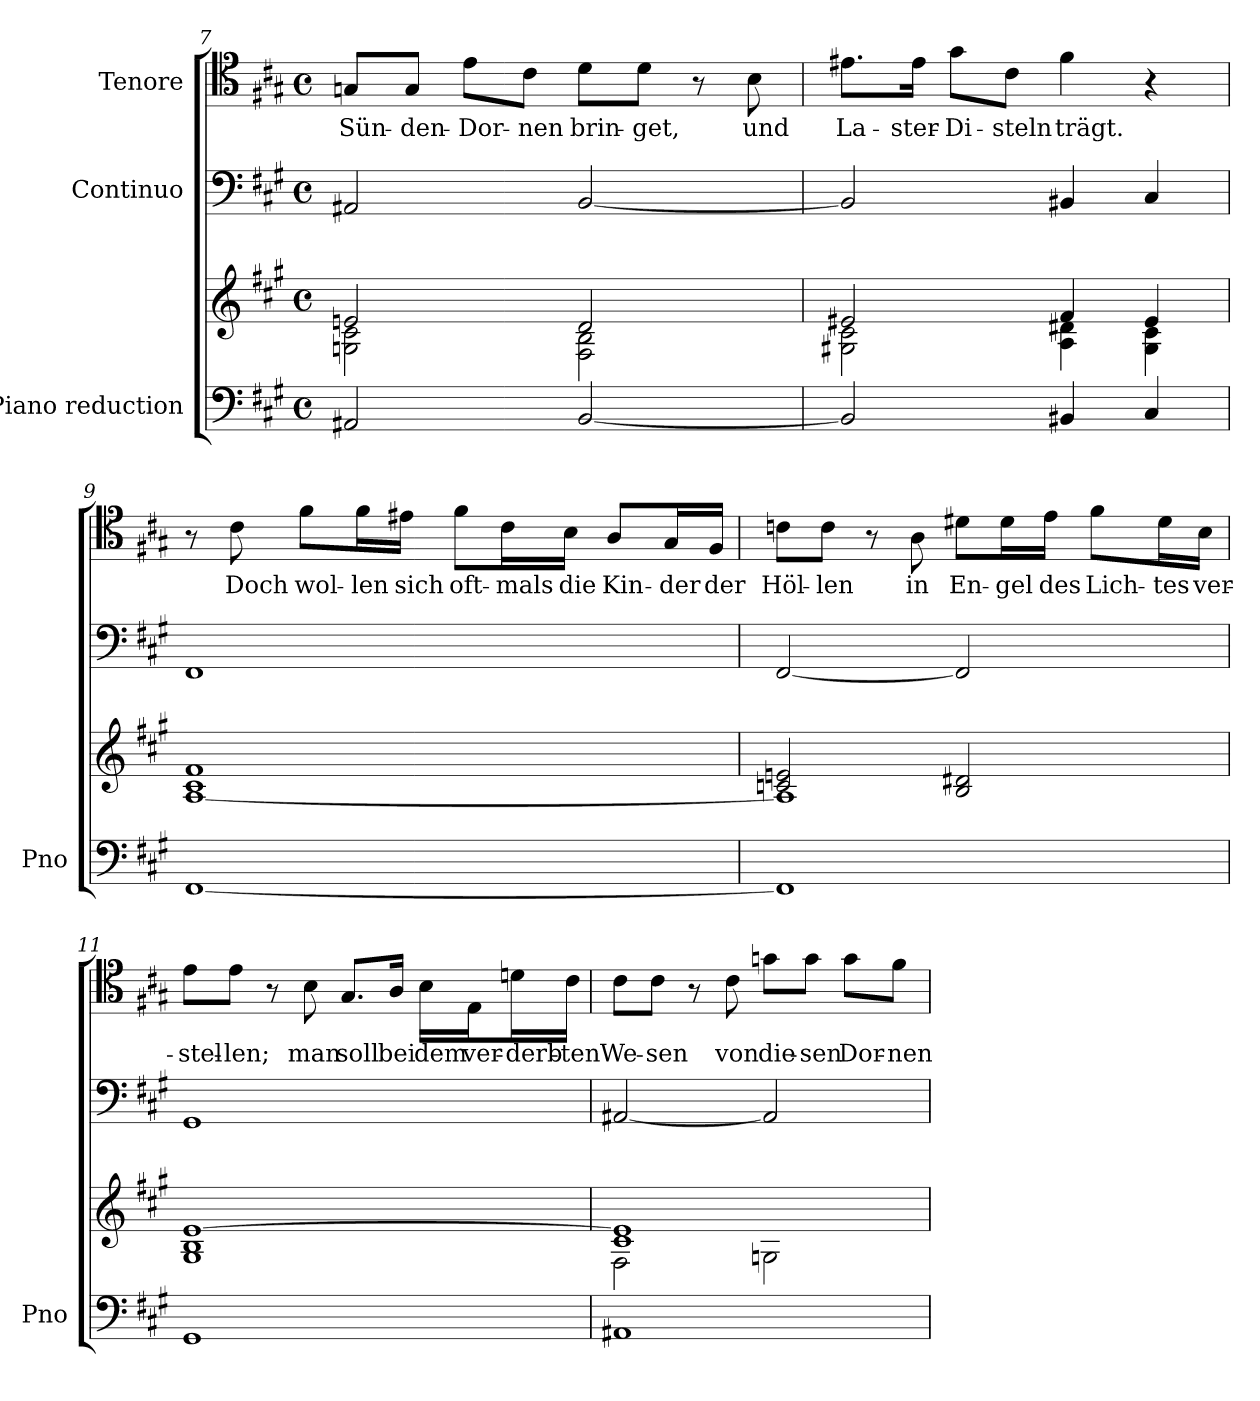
**kern	**kern	**kern	**kern	**text
*part3	*part3	*part2	*part1	*part1
*staff4	*staff3	*staff2	*staff1	*staff1
*I"Piano reduction	*	*I"Continuo	*I"Tenore	*
*I'Pno	*	*	*	*
*clefF4	*clefG2	*clefF4	*clefC4	*
*k[f#c#g#]	*k[f#c#g#]	*k[f#c#g#]	*k[f#c#g#]	*
*M4/4	*M4/4	*M4/4	*M4/4	*
*met(c)	*met(c)	*met(c)	*met(c)	*
=7	=7	=7	=7	=7
*	*^	*	*	*
!	!	!	!	!	!LO:LY:b
2AA#X/	2en/	2Gn\ 2c#\	2AA#X/	8Gn/L	Sün-
!	!	!	!	!	!LO:LY:b
.	.	.	.	8G/J	-den-
!	!	!	!	!	!LO:LY:b
.	.	.	.	8e\L	-Dor-
!	!	!	!	!	!LO:LY:b
.	.	.	.	8c#\J	-nen
!	!	!	!	!	!LO:LY:b
[2BB/	2d/	2F#\ 2B\	[2BB/	8d\L	brin-
!	!	!	!	!	!LO:LY:b
.	.	.	.	8d\J	-get,
.	.	.	.	8r	.
!	!	!	!	!	!LO:LY:b
.	.	.	.	8B\	und
=8	=8	=8	=8	=8	=8
!	!	!	!	!	!LO:LY:b
2BB/]	2e#X/	2G#X\ 2c#\	2BB/]	8.e#X\L	La-
!	!	!	!	!	!LO:LY:b
.	.	.	.	16e#\Jk	-ster-
!	!	!	!	!	!LO:LY:b
.	.	.	.	8g#\L	-Di-
!	!	!	!	!	!LO:LY:b
.	.	.	.	8c#\J	-steln
!	!	!	!	!	!LO:LY:b
4BB#X/	4f#/	4A\ 4d#X\	4BB#X/	4f#\	trägt.
4C#/	4e#/	4G#\ 4c#\	4C#/	4r	.
!!LO:LB:g=z
=9	=9	=9	=9	=9	=9
[1FF#	1c# 1f#	[1A	1FF#	8r	.
!	!	!	!	!	!LO:LY:b
.	.	.	.	8c#\	Doch
!	!	!	!	!	!LO:LY:b
.	.	.	.	8f#\L	wol-
!	!	!	!	!	!LO:LY:b
.	.	.	.	16f#\L	-len
!	!	!	!	!	!LO:LY:b
.	.	.	.	16e#X\JJ	sich
!	!	!	!	!	!LO:LY:b
.	.	.	.	8f#\L	oft-
!	!	!	!	!	!LO:LY:b
.	.	.	.	16c#\L	-mals
!	!	!	!	!	!LO:LY:b
.	.	.	.	16B\JJ	die
!	!	!	!	!	!LO:LY:b
.	.	.	.	8A/L	Kin-
!	!	!	!	!	!LO:LY:b
.	.	.	.	16G#/L	-der
!	!	!	!	!	!LO:LY:b
.	.	.	.	16F#/JJ	der
=10	=10	=10	=10	=10	=10
!	!	!	!	!	!LO:LY:b
1FF#]	2cn/ 2en/	1A]	[2FF#/	8cn\L	Höl-
!	!	!	!	!	!LO:LY:b
.	.	.	.	8c\J	-len
.	.	.	.	8r	.
!	!	!	!	!	!LO:LY:b
.	.	.	.	8A\	in
!	!	!	!	!	!LO:LY:b
.	2B/ 2d#X/	.	2FF#/]	8d#X\L	En-
!	!	!	!	!	!LO:LY:b
.	.	.	.	16d#\L	-gel
!	!	!	!	!	!LO:LY:b
.	.	.	.	16e\JJ	des
!	!	!	!	!	!LO:LY:b
.	.	.	.	8f#\L	Lich-
!	!	!	!	!	!LO:LY:b
.	.	.	.	16d#\L	-tes
!	!	!	!	!	!LO:LY:b
.	.	.	.	16B\JJ	ver-
=11	=11	=11	=11	=11	=11
!	!	!	!	!	!LO:LY:b
1GG#	[1e	1G# 1B	1GG#	8e\L	-stel-
!	!	!	!	!	!LO:LY:b
.	.	.	.	8e\J	-len;
.	.	.	.	8r	.
!	!	!	!	!	!LO:LY:b
.	.	.	.	8B\	man
!	!	!	!	!	!LO:LY:b
.	.	.	.	8.G#/L	soll
!	!	!	!	!	!LO:LY:b
.	.	.	.	16A/Jk	bei
!	!	!	!	!	!LO:LY:b
.	.	.	.	16B\LL	dem
!	!	!	!	!	!LO:LY:b
.	.	.	.	16E\J	ver-
!	!	!	!	!	!LO:LY:b
.	.	.	.	16dn\L	-derb-
!	!	!	!	!	!LO:LY:b
.	.	.	.	16c#\JJ	-ten
=12	=12	=12	=12	=12	=12
!	!	!	!	!	!LO:LY:b
1AA#X	1c# 1e]	2F#\	[2AA#X/	8c#\L	We-
!	!	!	!	!	!LO:LY:b
.	.	.	.	8c#\J	-sen
.	.	.	.	8r	.
!	!	!	!	!	!LO:LY:b
.	.	.	.	8c#\	von
!	!	!	!	!	!LO:LY:b
.	.	2Gn\	2AA#/]	8gn\L	die-
!	!	!	!	!	!LO:LY:b
.	.	.	.	8g\J	-sen
!	!	!	!	!	!LO:LY:b
.	.	.	.	8g\L	Dor-
!	!	!	!	!	!LO:LY:b
.	.	.	.	8f#\J	-nen
*	*v	*v	*	*	*
=	=	=	=	=
*-	*-	*-	*-	*-
